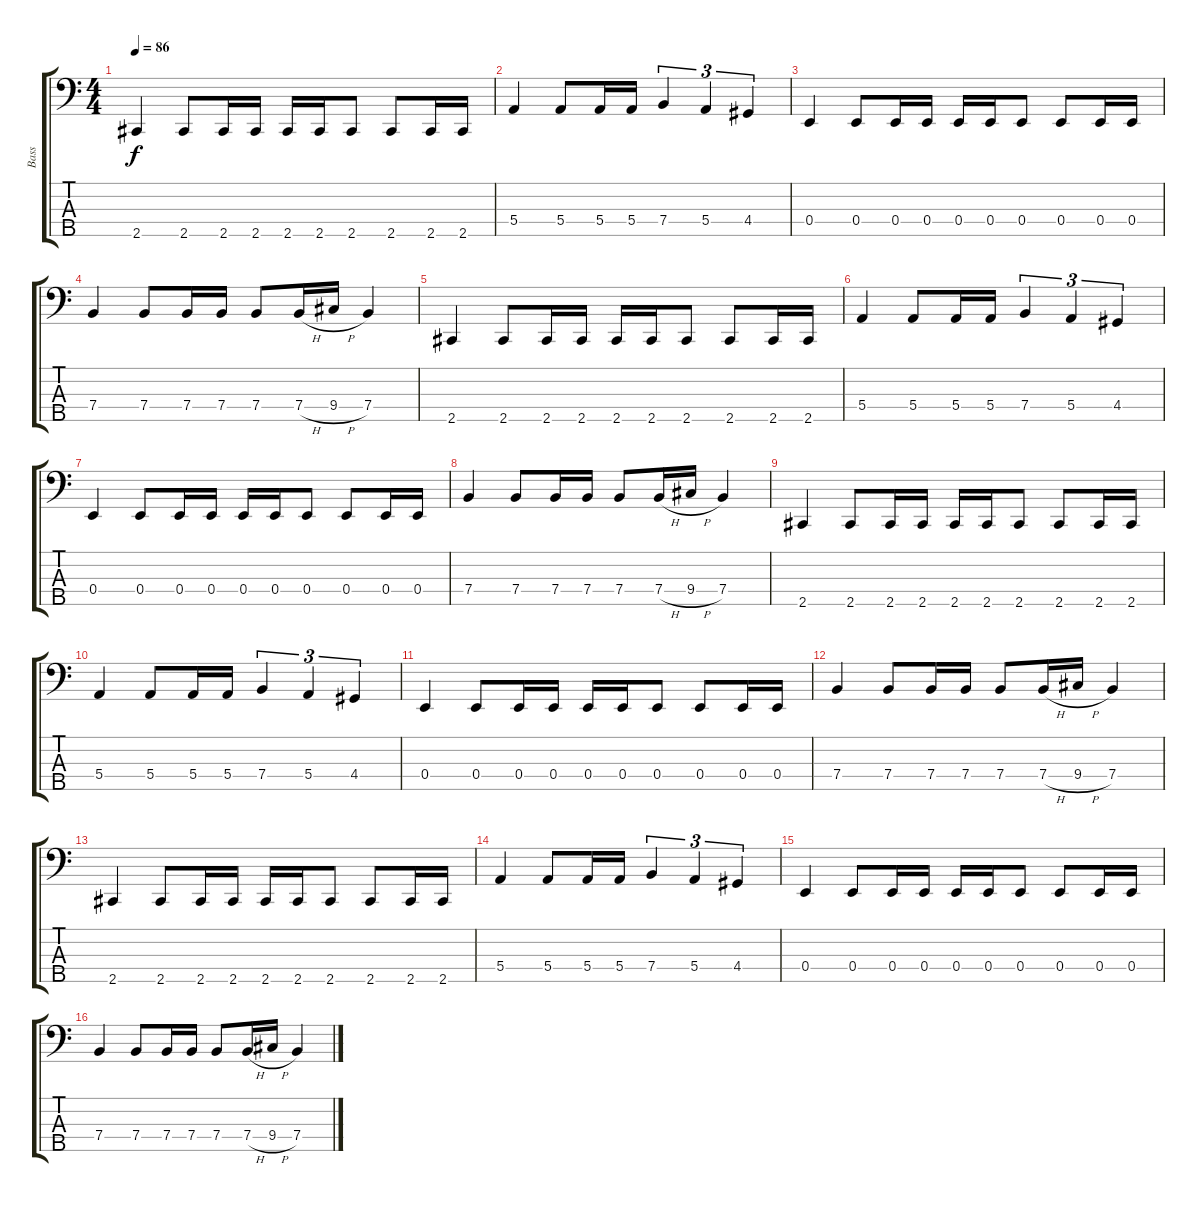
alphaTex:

\track ("Bass" "Bass") {instrument electricbassfinger}
\staff {score tabs}
\tuning (G2 D2 A1 E1 B0) {hide}
\ts (4 4)
\tempo 86
\clef f4
\ks c
2.5.4{dy f} 2.5.8 2.5.16 2.5.16 2.5.16 2.5.16 2.5.8 2.5.8 2.5.16 2.5.16 |
5.4.4 5.4.8 5.4.16 5.4.16 7.4.4{tu (3 2)} 5.4.4{tu (3 2)} 4.4.4{tu (3 2)} |
0.4.4 0.4.8 0.4.16 0.4.16 0.4.16 0.4.16 0.4.8 0.4.8 0.4.16 0.4.16 |
7.4.4 7.4.8 7.4.16 7.4.16 7.4.8 7.4{h}.16 9.4{h}.16 7.4.4 |
2.5.4 2.5.8 2.5.16 2.5.16 2.5.16 2.5.16 2.5.8 2.5.8 2.5.16 2.5.16 |
5.4.4 5.4.8 5.4.16 5.4.16 7.4.4{tu (3 2)} 5.4.4{tu (3 2)} 4.4.4{tu (3 2)} |
0.4.4 0.4.8 0.4.16 0.4.16 0.4.16 0.4.16 0.4.8 0.4.8 0.4.16 0.4.16 |
7.4.4 7.4.8 7.4.16 7.4.16 7.4.8 7.4{h}.16 9.4{h}.16 7.4.4 |
2.5.4 2.5.8 2.5.16 2.5.16 2.5.16 2.5.16 2.5.8 2.5.8 2.5.16 2.5.16 |
5.4.4 5.4.8 5.4.16 5.4.16 7.4.4{tu (3 2)} 5.4.4{tu (3 2)} 4.4.4{tu (3 2)} |
0.4.4 0.4.8 0.4.16 0.4.16 0.4.16 0.4.16 0.4.8 0.4.8 0.4.16 0.4.16 |
7.4.4 7.4.8 7.4.16 7.4.16 7.4.8 7.4{h}.16 9.4{h}.16 7.4.4 |
2.5.4 2.5.8 2.5.16 2.5.16 2.5.16 2.5.16 2.5.8 2.5.8 2.5.16 2.5.16 |
5.4.4 5.4.8 5.4.16 5.4.16 7.4.4{tu (3 2)} 5.4.4{tu (3 2)} 4.4.4{tu (3 2)} |
0.4.4 0.4.8 0.4.16 0.4.16 0.4.16 0.4.16 0.4.8 0.4.8 0.4.16 0.4.16 |
7.4.4 7.4.8 7.4.16 7.4.16 7.4.8 7.4{h}.16 9.4{h}.16 7.4.4
